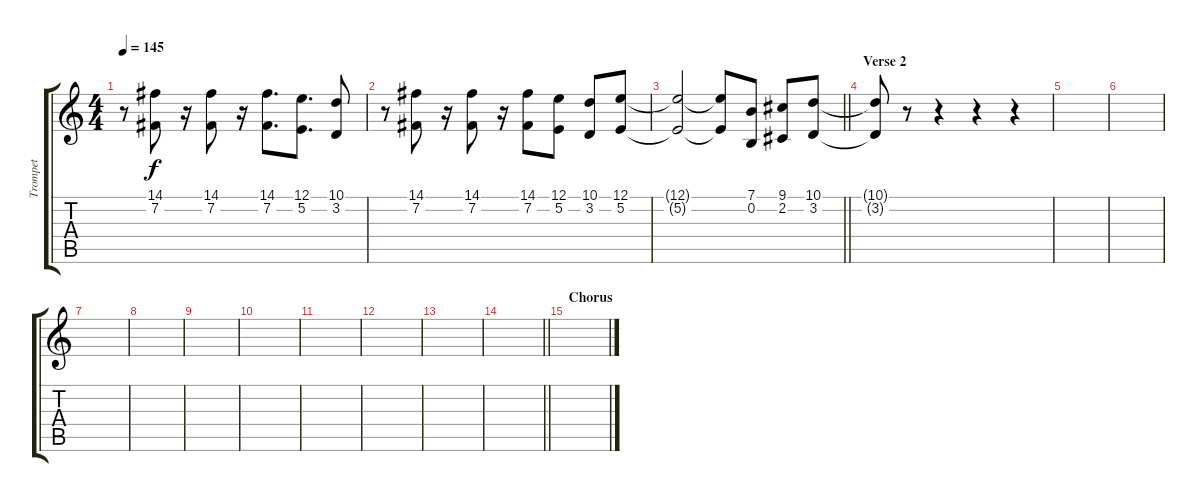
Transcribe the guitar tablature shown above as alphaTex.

\track ("Trompet" "Trompet") {instrument frenchhorn}
\staff {score tabs}
\tuning (E4 B3 G3 D3 A2 E2) {hide}
\ts (4 4)
\tempo 145
\clef g2
\ks c
r.8{dy f} (14.1 7.2).8 r.16 (14.1 7.2).8 r.16 (14.1 7.2).8{d} (12.1 5.2).8{d} (10.1 3.2).8 |
r.8 (14.1 7.2).8 r.16 (14.1 7.2).8 r.16 (14.1 7.2).8 (12.1 5.2).8 (10.1 3.2).8 (12.1 5.2).8 |
\barLineRight lightlight
(12.1{t} 5.2{t}).2 (12.1{t} 5.2{t}).8 (7.1 0.2).8 (9.1 2.2).8 (10.1 3.2).8 |
\section ("" "Verse 2")
(10.1{t} 3.2{t}).8 r.8 r.4 r.4 r.4 |
|
|
|
|
|
|
|
|
|
\barLineRight lightlight
|
\section ("" "Chorus")
